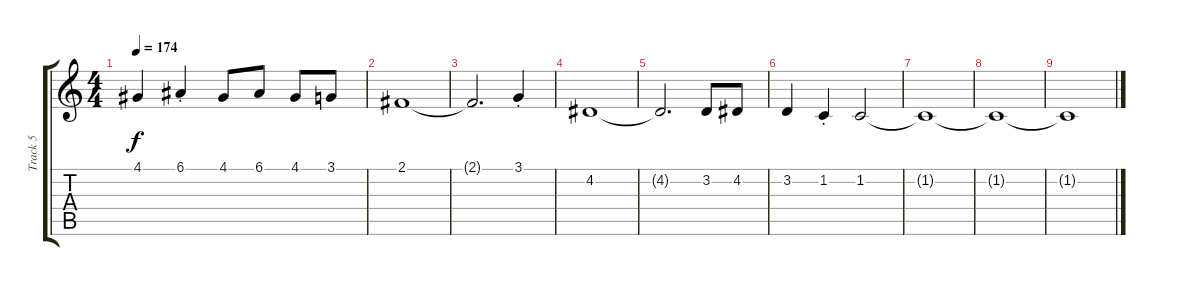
\track ("Track 5" "Track 5") {instrument clarinet}
\staff {score tabs}
\tuning (E4 B3 G3 D3 A2 E2) {hide}
\ts (4 4)
\tempo 174
\clef g2
\ks c
4.1.4{dy f} 6.1{st}.4 4.1.8 6.1.8 4.1.8 3.1.8 |
2.1.1 |
2.1{t}.2{d} 3.1{st}.4 |
4.2.1 |
4.2{t}.2{d} 3.2.8 4.2.8 |
3.2.4 1.2{st}.4 1.2.2 |
1.2{t}.1{volume 1} |
1.2{t}.1 |
1.2{t}.1
